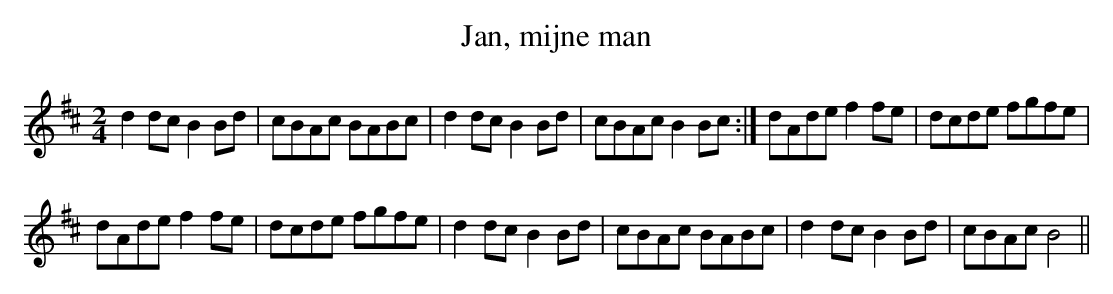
X:1
T:Jan, mijne man
M:2/4
L:1/8
K:D
d2dc B2Bd|cBAc BABc|\
d2dc B2Bd|cBAc B2Bc:|\
dAde f2fe|dcde fgfe|
dAde f2fe|dcde fgfe|\
d2dc B2Bd|cBAc BABc|\
d2dc B2Bd|cBAc B4||
